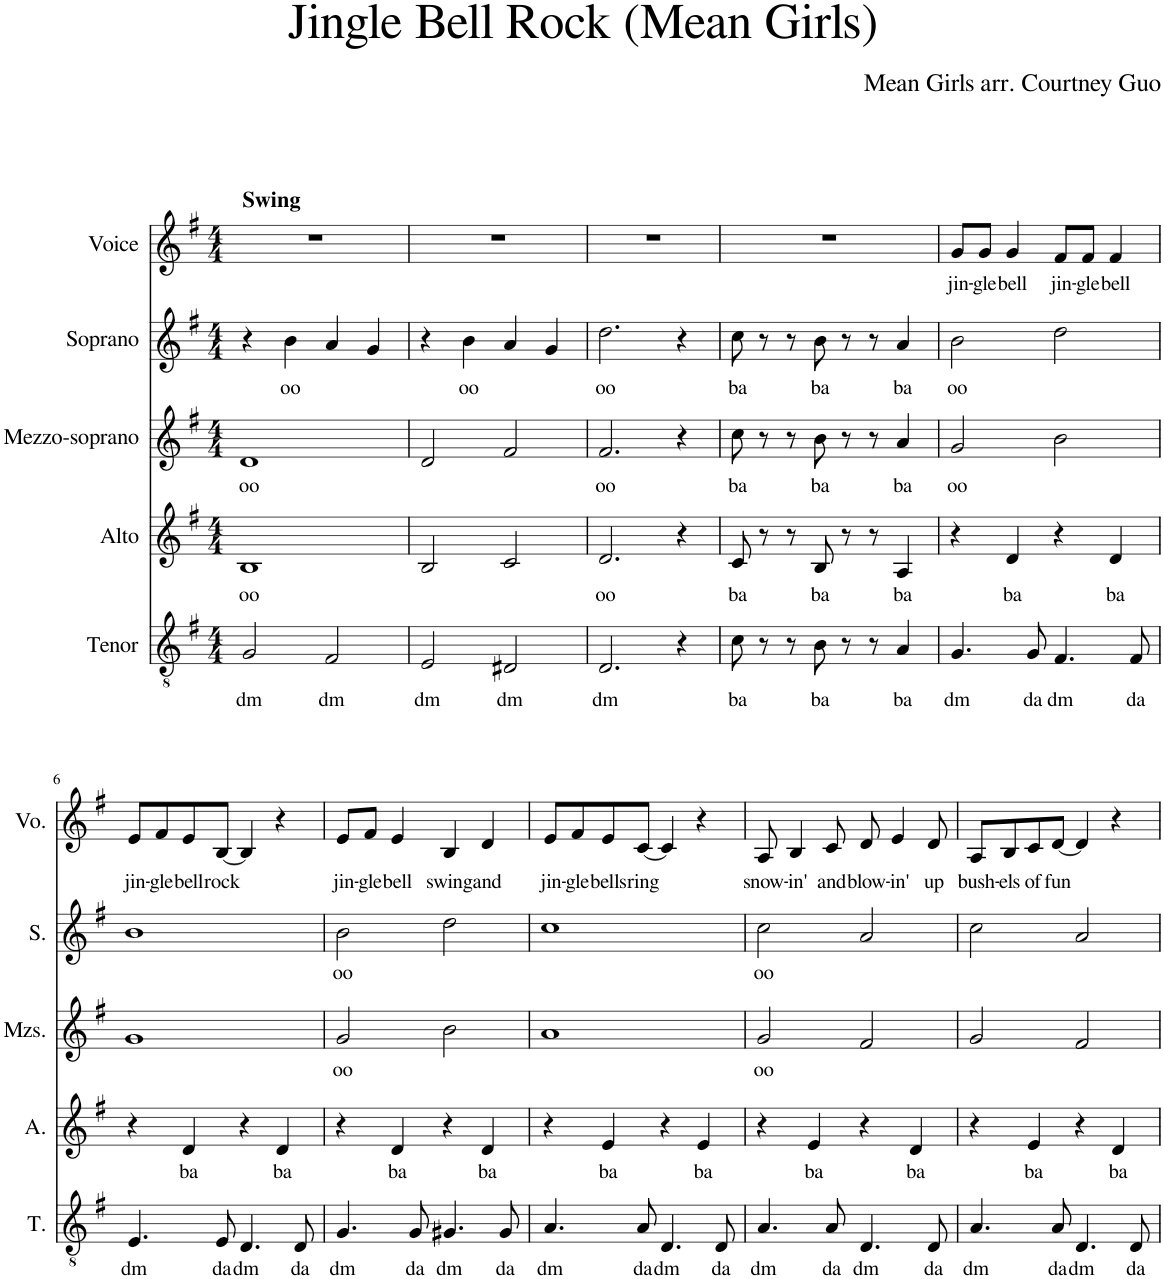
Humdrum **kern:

**kern	**text	**kern	**text	**kern	**text	**kern	**text	**kern	**text
*part5	*part5	*part4	*part4	*part3	*part3	*part2	*part2	*part1	*part1
*staff5	*staff5	*staff4	*staff4	*staff3	*staff3	*staff2	*staff2	*staff1	*staff1
*I"Tenor	*	*I"Alto	*	*I"Mezzo-soprano	*	*I"Soprano	*	*I"Voice	*
*I'T.	*	*I'A.	*	*I'Mzs.	*	*I'S.	*	*I'Vo.	*
*clefGv2	*	*clefG2	*	*clefG2	*	*clefG2	*	*clefG2	*
*k[f#]	*	*k[f#]	*	*k[f#]	*	*k[f#]	*	*k[f#]	*
*M4/4	*	*M4/4	*	*M4/4	*	*M4/4	*	*M4/4	*
=1	=1	=1	=1	=1	=1	=1	=1	=1	=1
!	!	!	!	!	!	!	!	!LO:TX:a:B:t=Swing	!
!	!LO:LY:b	!	!LO:LY:b	!	!LO:LY:b	!	!	!	!
2G/	dm	1B	oo	1d	oo	4r	.	1r	.
!	!	!	!	!	!	!	!LO:LY:b	!	!
.	.	.	.	.	.	4b\	oo	.	.
!	!LO:LY:b	!	!	!	!	!	!	!	!
2F#/	dm	.	.	.	.	4a/	.	.	.
.	.	.	.	.	.	4g/	.	.	.
=2	=2	=2	=2	=2	=2	=2	=2	=2	=2
!	!LO:LY:b	!	!	!	!	!	!	!	!
2E/	dm	2B/	.	2d/	.	4r	.	1r	.
!	!	!	!	!	!	!	!LO:LY:b	!	!
.	.	.	.	.	.	4b\	oo	.	.
!	!LO:LY:b	!	!	!	!	!	!	!	!
2D#X/	dm	2c/	.	2f#/	.	4a/	.	.	.
.	.	.	.	.	.	4g/	.	.	.
=3	=3	=3	=3	=3	=3	=3	=3	=3	=3
!	!LO:LY:b	!	!LO:LY:b	!	!LO:LY:b	!	!LO:LY:b	!	!
2.D/	dm	2.d/	oo	2.f#/	oo	2.dd\	oo	1r	.
4r	.	4r	.	4r	.	4r	.	.	.
=4	=4	=4	=4	=4	=4	=4	=4	=4	=4
!	!LO:LY:b	!	!LO:LY:b	!	!LO:LY:b	!	!LO:LY:b	!	!
8c\	ba	8c/	ba	8cc\	ba	8cc\	ba	1r	.
8r	.	8r	.	8r	.	8r	.	.	.
8r	.	8r	.	8r	.	8r	.	.	.
!	!LO:LY:b	!	!LO:LY:b	!	!LO:LY:b	!	!LO:LY:b	!	!
8B\	ba	8B/	ba	8b\	ba	8b\	ba	.	.
8r	.	8r	.	8r	.	8r	.	.	.
8r	.	8r	.	8r	.	8r	.	.	.
!	!LO:LY:b	!	!LO:LY:b	!	!LO:LY:b	!	!LO:LY:b	!	!
4A/	ba	4A/	ba	4a/	ba	4a/	ba	.	.
=5	=5	=5	=5	=5	=5	=5	=5	=5	=5
!	!LO:LY:b	!	!	!	!LO:LY:b	!	!LO:LY:b	!	!LO:LY:b
4.G/	dm	4r	.	2g/	oo	2b\	oo	8g/L	jin-
!	!	!	!	!	!	!	!	!	!LO:LY:b
.	.	.	.	.	.	.	.	8g/J	-gle
!	!	!	!LO:LY:b	!	!	!	!	!	!LO:LY:b
.	.	4d/	ba	.	.	.	.	4g/	bell
!	!LO:LY:b	!	!	!	!	!	!	!	!
8G/	da	.	.	.	.	.	.	.	.
!	!LO:LY:b	!	!	!	!	!	!	!	!LO:LY:b
4.F#/	dm	4r	.	2b\	.	2dd\	.	8f#/L	jin-
!	!	!	!	!	!	!	!	!	!LO:LY:b
.	.	.	.	.	.	.	.	8f#/J	-gle
!	!	!	!LO:LY:b	!	!	!	!	!	!LO:LY:b
.	.	4d/	ba	.	.	.	.	4f#/	bell
!	!LO:LY:b	!	!	!	!	!	!	!	!
8F#/	da	.	.	.	.	.	.	.	.
!!LO:LB:g=z
=6	=6	=6	=6	=6	=6	=6	=6	=6	=6
!	!LO:LY:b	!	!	!	!	!	!	!	!LO:LY:b
4.E/	dm	4r	.	1g	.	1b	.	8e/L	jin-
!	!	!	!	!	!	!	!	!	!LO:LY:b
.	.	.	.	.	.	.	.	8f#/	-gle
!	!	!	!LO:LY:b	!	!	!	!	!	!LO:LY:b
.	.	4d/	ba	.	.	.	.	8e/	bell
!	!LO:LY:b	!	!	!	!	!	!	!	!LO:LY:b
8E/	da	.	.	.	.	.	.	[8B/J	rock
!	!LO:LY:b	!	!	!	!	!	!	!	!
4.D/	dm	4r	.	.	.	.	.	4B/]	.
!	!	!	!LO:LY:b	!	!	!	!	!	!
.	.	4d/	ba	.	.	.	.	4r	.
!	!LO:LY:b	!	!	!	!	!	!	!	!
8D/	da	.	.	.	.	.	.	.	.
=7	=7	=7	=7	=7	=7	=7	=7	=7	=7
!	!LO:LY:b	!	!	!	!LO:LY:b	!	!LO:LY:b	!	!LO:LY:b
4.G/	dm	4r	.	2g/	oo	2b\	oo	8e/L	jin-
!	!	!	!	!	!	!	!	!	!LO:LY:b
.	.	.	.	.	.	.	.	8f#/J	-gle
!	!	!	!LO:LY:b	!	!	!	!	!	!LO:LY:b
.	.	4d/	ba	.	.	.	.	4e/	bell
!	!LO:LY:b	!	!	!	!	!	!	!	!
8G/	da	.	.	.	.	.	.	.	.
!	!LO:LY:b	!	!	!	!	!	!	!	!LO:LY:b
4.G#X/	dm	4r	.	2b\	.	2dd\	.	4B/	swing
!	!	!	!LO:LY:b	!	!	!	!	!	!LO:LY:b
.	.	4d/	ba	.	.	.	.	4d/	and
!	!LO:LY:b	!	!	!	!	!	!	!	!
8G#/	da	.	.	.	.	.	.	.	.
=8	=8	=8	=8	=8	=8	=8	=8	=8	=8
!	!LO:LY:b	!	!	!	!	!	!	!	!LO:LY:b
4.A/	dm	4r	.	1a	.	1cc	.	8e/L	jin-
!	!	!	!	!	!	!	!	!	!LO:LY:b
.	.	.	.	.	.	.	.	8f#/	-gle
!	!	!	!LO:LY:b	!	!	!	!	!	!LO:LY:b
.	.	4e/	ba	.	.	.	.	8e/	bells
!	!LO:LY:b	!	!	!	!	!	!	!	!LO:LY:b
8A/	da	.	.	.	.	.	.	[8c/J	ring
!	!LO:LY:b	!	!	!	!	!	!	!	!
4.D/	dm	4r	.	.	.	.	.	4c/]	.
!	!	!	!LO:LY:b	!	!	!	!	!	!
.	.	4e/	ba	.	.	.	.	4r	.
!	!LO:LY:b	!	!	!	!	!	!	!	!
8D/	da	.	.	.	.	.	.	.	.
=9	=9	=9	=9	=9	=9	=9	=9	=9	=9
!	!LO:LY:b	!	!	!	!LO:LY:b	!	!LO:LY:b	!	!LO:LY:b
4.A/	dm	4r	.	2g/	oo	2cc\	oo	8A/	snow-
!	!	!	!	!	!	!	!	!	!LO:LY:b
.	.	.	.	.	.	.	.	4B/	-in'
!	!	!	!LO:LY:b	!	!	!	!	!	!
.	.	4e/	ba	.	.	.	.	.	.
!	!LO:LY:b	!	!	!	!	!	!	!	!LO:LY:b
8A/	da	.	.	.	.	.	.	8c/	and
!	!LO:LY:b	!	!	!	!	!	!	!	!LO:LY:b
4.D/	dm	4r	.	2f#/	.	2a/	.	8d/	blow-
!	!	!	!	!	!	!	!	!	!LO:LY:b
.	.	.	.	.	.	.	.	4e/	-in'
!	!	!	!LO:LY:b	!	!	!	!	!	!
.	.	4d/	ba	.	.	.	.	.	.
!	!LO:LY:b	!	!	!	!	!	!	!	!LO:LY:b
8D/	da	.	.	.	.	.	.	8d/	up
=10	=10	=10	=10	=10	=10	=10	=10	=10	=10
!	!LO:LY:b	!	!	!	!	!	!	!	!LO:LY:b
4.A/	dm	4r	.	2g/	.	2cc\	.	8A/L	bush-
!	!	!	!	!	!	!	!	!	!LO:LY:b
.	.	.	.	.	.	.	.	8B/	-els
!	!	!	!LO:LY:b	!	!	!	!	!	!LO:LY:b
.	.	4e/	ba	.	.	.	.	8c/	of
!	!LO:LY:b	!	!	!	!	!	!	!	!LO:LY:b
8A/	da	.	.	.	.	.	.	[8d/J	fun
!	!LO:LY:b	!	!	!	!	!	!	!	!
4.D/	dm	4r	.	2f#/	.	2a/	.	4d/]	.
!	!	!	!LO:LY:b	!	!	!	!	!	!
.	.	4d/	ba	.	.	.	.	4r	.
!	!LO:LY:b	!	!	!	!	!	!	!	!
8D/	da	.	.	.	.	.	.	.	.
=	=	=	=	=	=	=	=	=	=
*-	*-	*-	*-	*-	*-	*-	*-	*-	*-
